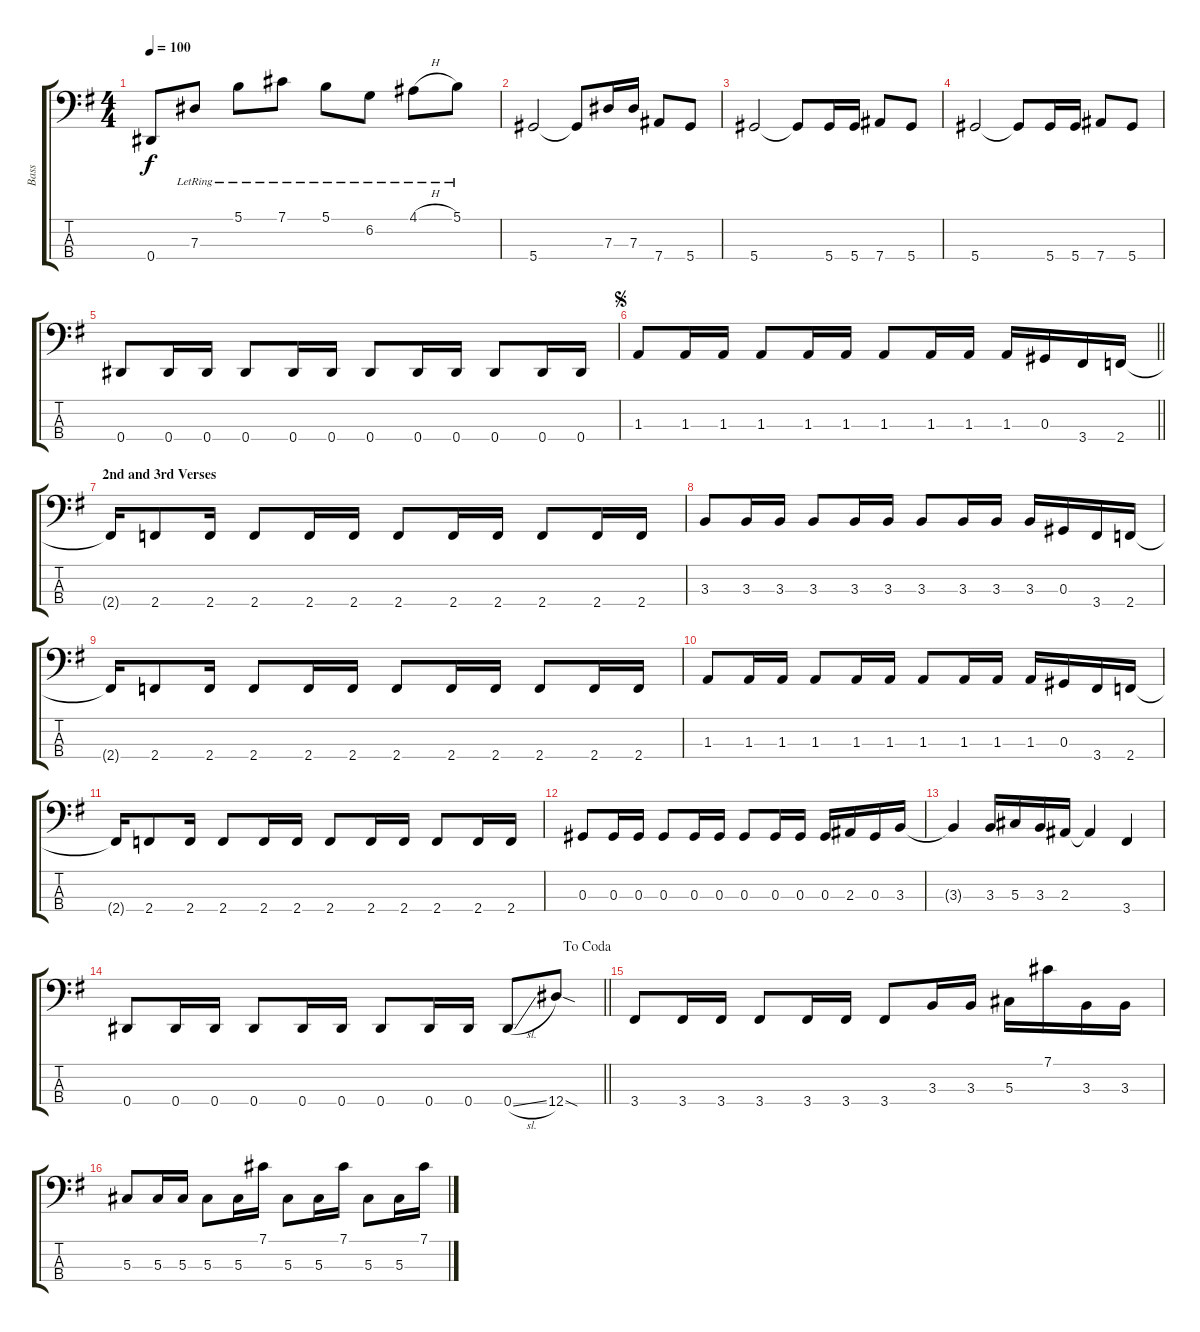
\track ("Bass" "Bass") {instrument electricbassfinger}
\staff {score tabs}
\tuning (Gb2 Db2 Ab1 Eb1) {hide}
\ts (4 4)
\tempo 100
\clef f4
\ks g
0.4.8{dy f} 7.3{lr}.8 5.1{lr}.8 7.1{lr}.8 5.1{lr}.8 6.2{lr}.8 4.1{h lr}.8 5.1{lr}.8 |
5.4.2 5.4{t}.8 7.3.16 7.3.16 7.4.8 5.4.8 |
5.4.2 5.4{t}.8 5.4.16 5.4.16 7.4.8 5.4.8 |
5.4.2 5.4{t}.8 5.4.16 5.4.16 7.4.8 5.4.8 |
0.4.8 0.4.16 0.4.16 0.4.8 0.4.16 0.4.16 0.4.8 0.4.16 0.4.16 0.4.8 0.4.16 0.4.16 |
\jump segno
\barLineRight lightlight
1.3.8 1.3.16 1.3.16 1.3.8 1.3.16 1.3.16 1.3.8 1.3.16 1.3.16 1.3.16 0.3.16 3.4.16 2.4.16 |
\section ("" "2nd and 3rd Verses")
2.4{t}.16 2.4.8 2.4.16 2.4.8 2.4.16 2.4.16 2.4.8 2.4.16 2.4.16 2.4.8 2.4.16 2.4.16 |
3.3.8 3.3.16 3.3.16 3.3.8 3.3.16 3.3.16 3.3.8 3.3.16 3.3.16 3.3.16 0.3.16 3.4.16 2.4.16 |
2.4{t}.16 2.4.8 2.4.16 2.4.8 2.4.16 2.4.16 2.4.8 2.4.16 2.4.16 2.4.8 2.4.16 2.4.16 |
1.3.8 1.3.16 1.3.16 1.3.8 1.3.16 1.3.16 1.3.8 1.3.16 1.3.16 1.3.16 0.3.16 3.4.16 2.4.16 |
2.4{t}.16 2.4.8 2.4.16 2.4.8 2.4.16 2.4.16 2.4.8 2.4.16 2.4.16 2.4.8 2.4.16 2.4.16 |
0.3.8 0.3.16 0.3.16 0.3.8 0.3.16 0.3.16 0.3.8 0.3.16 0.3.16 0.3.16 2.3.16 0.3.16 3.3.16 |
3.3{t}.4 3.3.16 5.3.16 3.3.16 2.3.16 2.3{t}.4 3.4.4 |
\jump dacoda
\barLineRight lightlight
0.4.8 0.4.16 0.4.16 0.4.8 0.4.16 0.4.16 0.4.8 0.4.16 0.4.16 0.4{sl}.8 12.4{sod}.8 |
3.4.8 3.4.16 3.4.16 3.4.8 3.4.16 3.4.16 3.4.8 3.3.16 3.3.16 5.3.16 7.1.16 3.3.16 3.3.16 |
5.3.8 5.3.16 5.3.16 5.3.8 5.3.16 7.1.16 5.3.8 5.3.16 7.1.16 5.3.8 5.3.16 7.1.16
